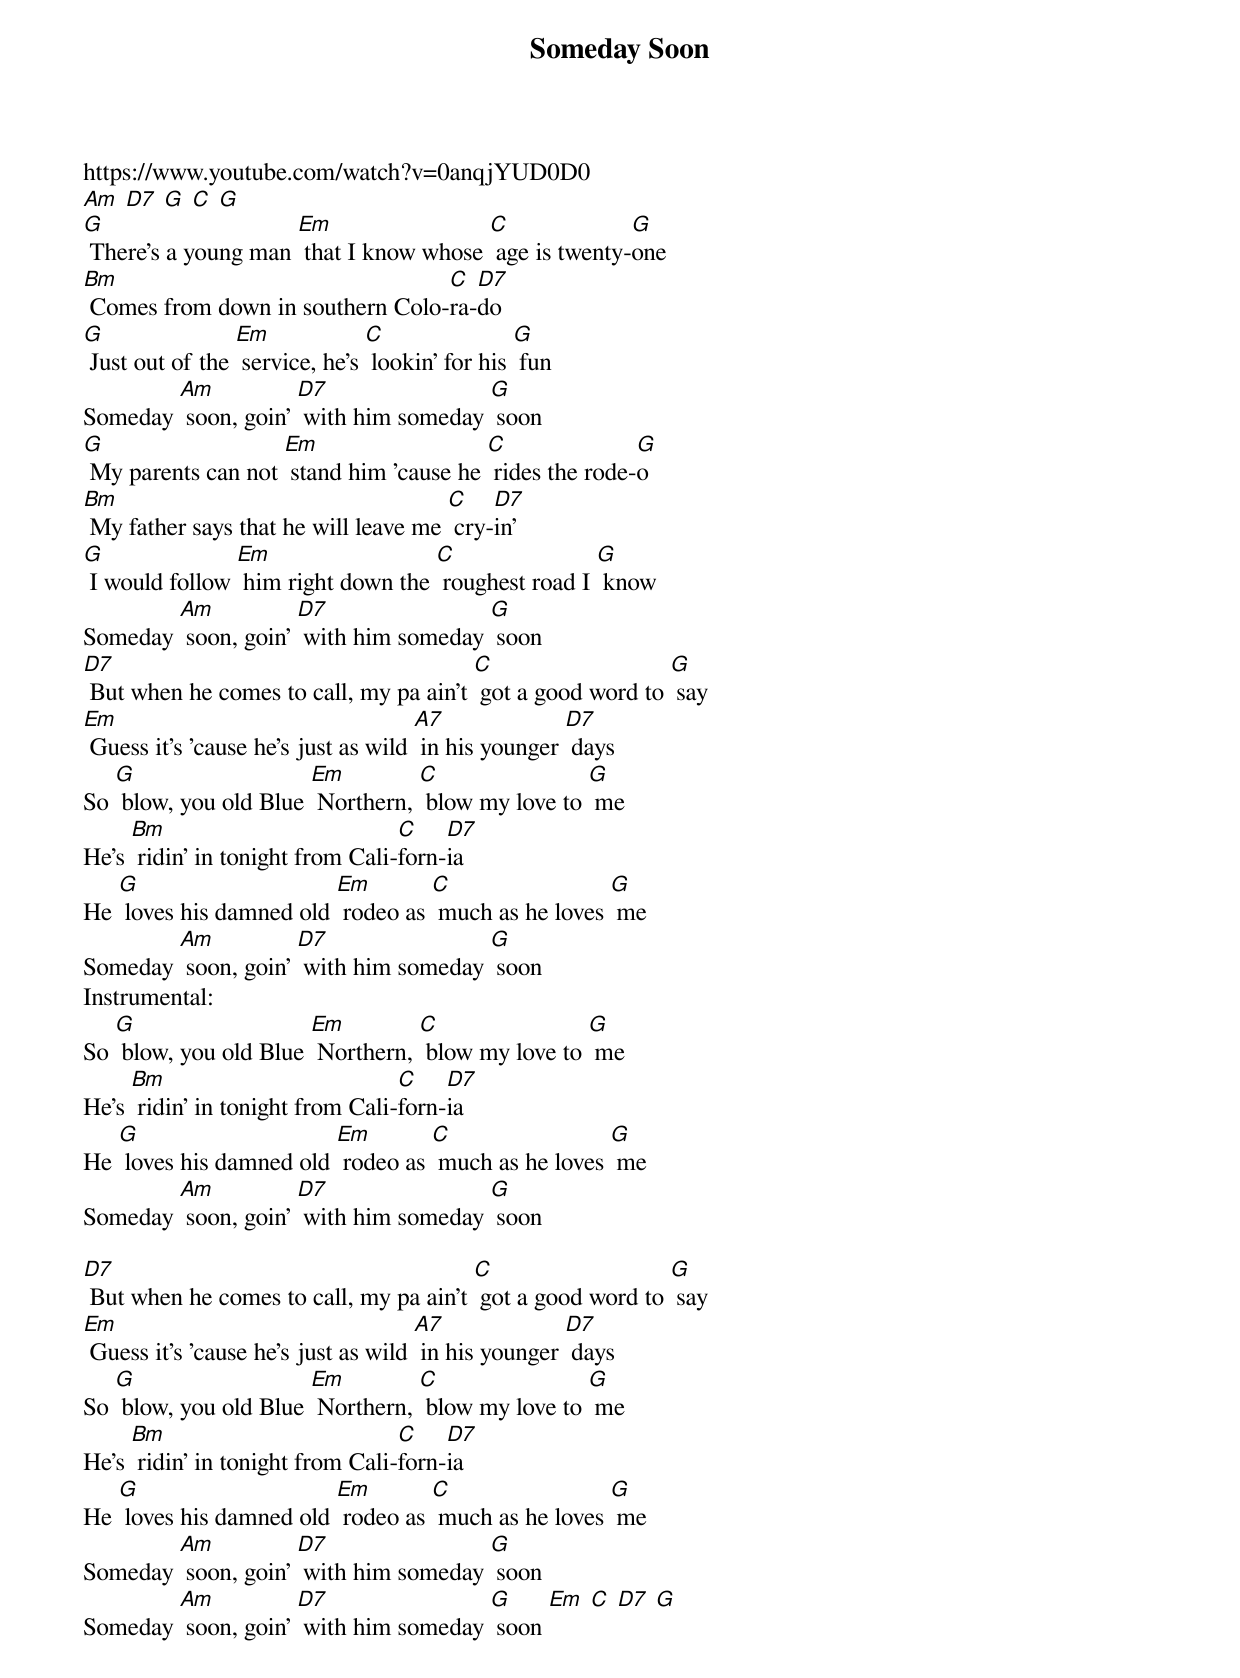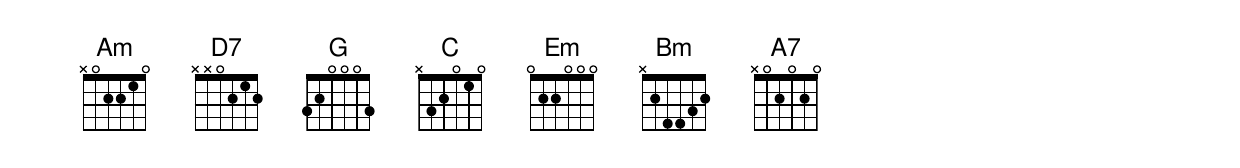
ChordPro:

{t:Someday Soon}
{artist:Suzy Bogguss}
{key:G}
https://www.youtube.com/watch?v=0anqjYUD0D0
{c: }
[Am] [D7] [G] [C] [G]
[G] There's a young man [Em] that I know whose [C] age is twenty-[G]one
[Bm] Comes from down in southern Colo-[C]ra-[D7]do
[G] Just out of the [Em] service, he's [C] lookin' for his [G] fun
Someday [Am] soon, goin' [D7] with him someday [G] soon
{c: }
[G] My parents can not [Em] stand him 'cause he [C] rides the rode-[G]o
[Bm] My father says that he will leave me [C] cry-[D7]in'
[G] I would follow [Em] him right down the [C] roughest road I [G] know
Someday [Am] soon, goin' [D7] with him someday [G] soon
{c: }
[D7] But when he comes to call, my pa ain't [C] got a good word to [G] say
[Em] Guess it's 'cause he's just as wild [A7] in his younger [D7] days
So [G] blow, you old Blue [Em] Northern, [C] blow my love to [G] me
He's [Bm] ridin' in tonight from Cali-[C]forn-[D7]ia
He [G] loves his damned old [Em] rodeo as [C] much as he loves [G] me
Someday [Am] soon, goin' [D7] with him someday [G] soon
{c: }
Instrumental:
So [G] blow, you old Blue [Em] Northern, [C] blow my love to [G] me
He's [Bm] ridin' in tonight from Cali-[C]forn-[D7]ia
He [G] loves his damned old [Em] rodeo as [C] much as he loves [G] me
{c: }
Someday [Am] soon, goin' [D7] with him someday [G] soon

[D7] But when he comes to call, my pa ain't [C] got a good word to [G] say
[Em] Guess it's 'cause he's just as wild [A7] in his younger [D7] days
So [G] blow, you old Blue [Em] Northern, [C] blow my love to [G] me
He's [Bm] ridin' in tonight from Cali-[C]forn-[D7]ia
He [G] loves his damned old [Em] rodeo as [C] much as he loves [G] me
Someday [Am] soon, goin' [D7] with him someday [G] soon
Someday [Am] soon, goin' [D7] with him someday [G] soon [Em] [C] [D7] [G]
